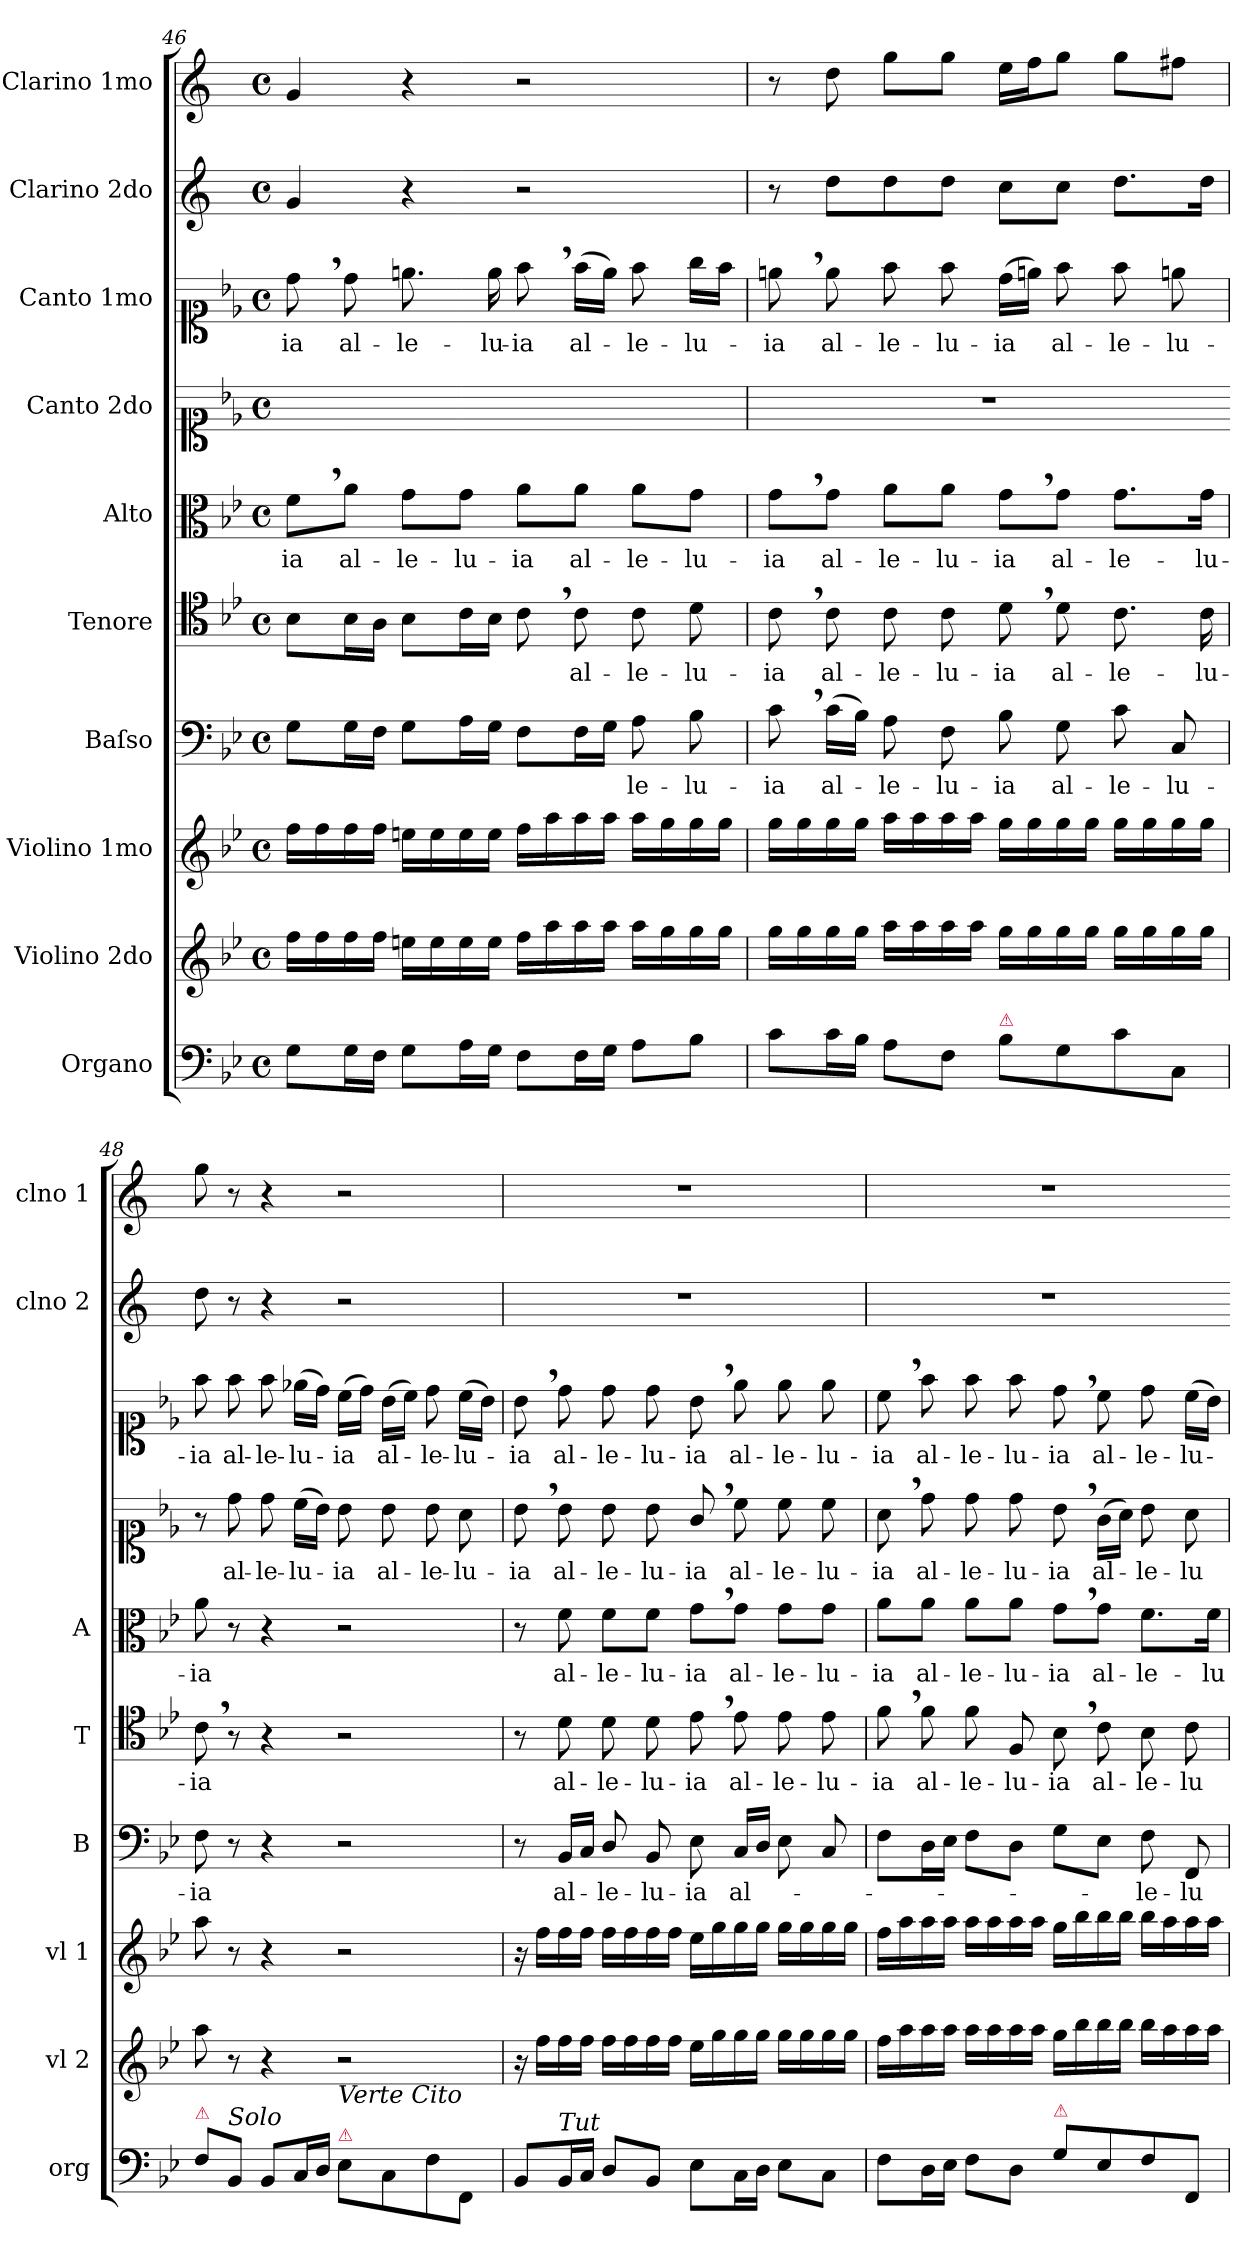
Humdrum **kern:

**kern	**kern	**kern	**kern	**text	**kern	**text	**kern	**text	**kern	**text	**kern	**text	**kern	**kern
*part10	*part9	*part8	*part7	*part7	*part6	*part6	*part5	*part5	*part4	*part4	*part3	*part3	*part2	*part1
*staff10	*staff9	*staff8	*staff7	*staff7	*staff6	*staff6	*staff5	*staff5	*staff4	*staff4	*staff3	*staff3	*staff2	*staff1
*I"Organo	*I"Violino 2do	*I"Violino 1mo	*I"Baſso	*	*I"Tenore	*	*I"Alto	*	*I"Canto 2do	*	*I"Canto 1mo	*	*I"Clarino 2do	*I"Clarino 1mo
*I'org	*I'vl 2	*I'vl 1	*I'B	*	*I'T	*	*I'A	*	*	*	*	*	*I'clno 2	*I'clno 1
*clefF4	*clefG2	*clefG2	*clefF4	*	*clefC4	*	*clefC3	*	*clefC1	*	*clefC1	*	*clefG2	*clefG2
*	*	*	*	*	*	*	*	*	*	*	*	*	*ITrd1c2	*ITrd1c2
*k[b-e-]	*k[b-e-]	*k[b-e-]	*k[b-e-]	*	*k[b-e-]	*	*k[b-e-]	*	*k[b-e-]	*	*k[b-e-]	*	*k[b-e-]	*k[b-e-]
*M4/4	*M4/4	*M4/4	*M4/4	*	*M4/4	*	*M4/4	*	*M4/4	*	*M4/4	*	*M4/4	*M4/4
*met(c)	*met(c)	*met(c)	*met(c)	*	*met(c)	*	*met(c)	*	*met(c)	*	*met(c)	*	*met(c)	*met(c)
=46	=46	=46	=46	=46	=46	=46	=46	=46	=46	=46	=46	=46	=46	=46
!	!	!	!	!	!	!	!	!LO:LY:i	!	!	!	!LO:LY:i	!	!
8G\L	16ff\LL	16ff\LL	8G\L	.	8B-\L	.	8f,\L	-ia	1ryy	.	8dd,\	-ia	4f/	4f/
.	16ff\	16ff\	.	.	.	.	.	.	.	.	.	.	.	.
!	!	!	!	!	!	!	!	!LO:LY:i	!	!	!	!LO:LY:i	!	!
16G\L	16ff\	16ff\	16G\L	.	16B-\L	.	8a\J	al-	.	.	8dd\	al-	.	.
16F\JJ	16ff\JJ	16ff\JJ	16F\JJ	.	16A\JJ	.	.	.	.	.	.	.	.	.
!	!	!	!	!	!	!	!	!LO:LY:i	!	!	!	!LO:LY:i	!	!
8G\L	16een\LL	16een\LL	8G\L	.	8B-\L	.	8g\L	-le-	.	.	8.een\	-le-	4r	4r
.	16ee\	16ee\	.	.	.	.	.	.	.	.	.	.	.	.
!	!	!	!	!	!	!	!	!LO:LY:i	!	!	!	!	!	!
16A\L	16ee\	16ee\	16A\L	.	16c\L	.	8g\J	-lu-	.	.	.	.	.	.
!	!	!	!	!	!	!	!	!	!	!	!	!LO:LY:i	!	!
16G\JJ	16ee\JJ	16ee\JJ	16G\JJ	.	16B-\JJ	.	.	.	.	.	16ee\	-lu-	.	.
!	!	!	!	!	!	!	!	!LO:LY:i	!	!	!	!LO:LY:i	!	!
8F\L	16ff\LL	16ff\LL	8F\L	.	8c,\	.	8a\L	-ia	.	.	8ff,\	-ia	2r	2r
.	16aa\	16aa\	.	.	.	.	.	.	.	.	.	.	.	.
!	!	!	!	!	!	!	!	!LO:LY:i	!	!	!	!	!	!
16F\L	16aa\	16aa\	16F\L	.	8c\	al-	8a\J	al-	.	.	(>16ff\LL	al-	.	.
16G\JJ	16aa\JJ	16aa\JJ	16G\JJ	.	.	.	.	.	.	.	16ee\JJ)	.	.	.
!	!	!	!	!	!	!	!	!LO:LY:i	!	!	!	!	!	!
8A\L	16aa\LL	16aa\LL	8A\	le-	8c\	-le-	8a\L	-le-	.	.	8ff\	-le-	.	.
.	16gg\	16gg\	.	.	.	.	.	.	.	.	.	.	.	.
!	!	!	!	!	!	!	!	!LO:LY:i	!	!	!	!	!	!
8B-\J	16gg\	16gg\	8B-\	-lu-	8d\	-lu-	8g\J	-lu-	.	.	16gg\LL	-lu-	.	.
.	16gg\JJ	16gg\JJ	.	.	.	.	.	.	.	.	16ff\JJ	.	.	.
=47	=47	=47	=47	=47	=47	=47	=47	=47	=47	=47	=47	=47	=47	=47
!	!	!	!	!	!	!	!	!LO:LY:i	!	!	!	!	!	!
8c\L	16gg\LL	16gg\LL	8c,\	-ia	8c,\	-ia	8g,\L	-ia	1r	.	8een,\	-ia	8r	8r
.	16gg\	16gg\	.	.	.	.	.	.	.	.	.	.	.	.
!	!	!	!	!	!	!	!	!LO:LY:i	!	!	!	!	!	!
16c\L	16gg\	16gg\	(>16c\LL	al-	8c\	al-	8g\J	al-	.	.	8ee\	al-	8cc\L	8cc\
16B-\JJ	16gg\JJ	16gg\JJ	16B-\JJ)	.	.	.	.	.	.	.	.	.	.	.
!	!	!	!	!	!	!	!	!LO:LY:i	!	!	!	!	!	!
8A\L	16aa\LL	16aa\LL	8A\	-le-	8c\	-le-	8a\L	-le-	.	.	8ff\	-le-	8cc\	8ff\L
.	16aa\	16aa\	.	.	.	.	.	.	.	.	.	.	.	.
!	!	!	!	!	!	!	!	!LO:LY:i	!	!	!	!	!	!
8F\J	16aa\	16aa\	8F\	-lu-	8c\	-lu-	8a\J	-lu-	.	.	8ff\	-lu-	8cc\J	8ff\J
.	16aa\JJ	16aa\JJ	.	.	.	.	.	.	.	.	.	.	.	.
!LO:TX:a:color=crimson:t=⚠	!	!	!	!	!	!	!	!	!	!	!	!	!	!
!	!	!	!	!	!	!	!	!LO:LY:i	!	!	!	!	!	!
8B-\L	16gg\LL	16gg\LL	8B-\	-ia	8d,\	-ia	8g,\L	-ia	.	.	(>16dd\LL	-ia	8b-\L	16dd\LL
.	16gg\	16gg\	.	.	.	.	.	.	.	.	16een\JJ)	.	.	16ee-\J
!	!	!	!	!LO:LY:i	!	!LO:LY:i	!	!LO:LY:i	!	!	!	!	!	!
8G\	16gg\	16gg\	8G\	al-	8d\	al-	8g\J	al-	.	.	8ff\	al-	8b-\J	8ff\J
.	16gg\JJ	16gg\JJ	.	.	.	.	.	.	.	.	.	.	.	.
!	!	!	!	!LO:LY:i	!	!LO:LY:i	!	!LO:LY:i	!	!	!	!	!	!
8c\	16gg\LL	16gg\LL	8c\	-le-	8.c\	-le-	8.g\L	-le-	.	.	8ff\	-le-	8.cc\L	8ff\L
.	16gg\	16gg\	.	.	.	.	.	.	.	.	.	.	.	.
!	!	!	!	!LO:LY:i	!	!	!	!	!	!	!	!	!	!
8C/J	16gg\	16gg\	8C/	-lu-	.	.	.	.	.	.	8een\	-lu-	.	8een\J
!	!	!	!	!	!	!LO:LY:i	!	!LO:LY:i	!	!	!	!	!	!
.	16gg\JJ	16gg\JJ	.	.	16c\	-lu-	16g\Jk	-lu-	.	.	.	.	16cc\Jk	.
=48	=48	=48	=48	=48	=48	=48	=48	=48	=48-	=48	=48	=48	=48	=48
!LO:TX:a:color=crimson:t=⚠	!	!	!	!	!	!	!	!	!	!	!	!	!	!
!	!	!	!	!LO:LY:i	!	!LO:LY:i	!	!LO:LY:i	!	!	!	!	!	!
8F\L	8aa\	8aa\	8F\	-ia	8c,\	-ia	8a\	-ia	8r	.	8ff\	-ia	8cc\	8ff\
!LO:TX:a:i:t=Solo	!	!	!	!	!	!	!	!	!	!	!	!	!	!
8BB-/J	8r	8r	8r	.	8r	.	8r	.	8dd\	al-	8ff\	al-	8r	8r
8BB-/L	4r	4r	4r	.	4r	.	4r	.	8dd\	-le-	8ff\	-le-	4r	4r
16C/L	.	.	.	.	.	.	.	.	(>16cc\LL	-lu-	(>16ee-X\LL	-lu-	.	.
16D/JJ	.	.	.	.	.	.	.	.	16b-\JJ)	.	16dd\JJ)	.	.	.
!	!LO:TX:b:i:t=Verte Cito	!	!	!	!	!	!	!	!	!	!	!	!	!
!LO:TX:a:color=crimson:t=⚠	!	!	!	!	!	!	!	!	!	!	!	!	!	!
8E-\L	2r	2r	2r	.	2r	.	2r	.	8b-\	-ia	(>16cc\LL	ia	2r	2r
.	.	.	.	.	.	.	.	.	.	.	16dd\JJ)	.	.	.
!	!	!	!	!	!	!	!	!	!	!LO:LY:i	!	!	!	!
8C\	.	.	.	.	.	.	.	.	8b-\	al-	(>16b-\LL	al-	.	.
.	.	.	.	.	.	.	.	.	.	.	16cc\JJ)	.	.	.
!	!	!	!	!	!	!	!	!	!	!LO:LY:i	!	!	!	!
8F\	.	.	.	.	.	.	.	.	8b-\	-le-	8dd\	-le-	.	.
!	!	!	!	!	!	!	!	!	!	!LO:LY:i	!	!	!	!
8FF/J	.	.	.	.	.	.	.	.	8a\	-lu-	(>16cc\LL	-lu-	.	.
.	.	.	.	.	.	.	.	.	.	.	16b-\JJ)	.	.	.
=49	=49	=49	=49	=49	=49	=49	=49	=49	=49	=49	=49	=49	=49	=49
!	!	!	!	!	!	!	!	!	!	!LO:LY:i	!	!	!	!
8BB-/L	16r	16r	8r	.	8r	.	8r	.	8b-,\	-ia	8b-,\	-ia	1r	1r
.	16ff\LL	16ff\LL	.	.	.	.	.	.	.	.	.	.	.	.
!LO:TX:a:i:t=Tut	!	!	!	!	!	!	!	!	!	!	!	!	!	!
!	!	!	!	!	!	!LO:LY:i	!	!LO:LY:i	!	!	!	!LO:LY:i	!	!
16BB-/L	16ff\	16ff\	16BB-/LL	al-	8d\	al-	8f\	al-	8b-\	al-	8dd\	al-	.	.
16C/JJ	16ff\JJ	16ff\JJ	16C/JJ	.	.	.	.	.	.	.	.	.	.	.
!	!	!	!	!	!	!LO:LY:i	!	!LO:LY:i	!	!	!	!LO:LY:i	!	!
8D/L	16ff\LL	16ff\LL	8D/	-le-	8d\	-le-	8f\L	-le-	8b-\	-le-	8dd\	-le-	.	.
.	16ff\	16ff\	.	.	.	.	.	.	.	.	.	.	.	.
!	!	!	!	!	!	!LO:LY:i	!	!LO:LY:i	!	!	!	!LO:LY:i	!	!
8BB-/J	16ff\	16ff\	8BB-/	-lu-	8d\	-lu-	8f\J	-lu-	8b-\	-lu-	8dd\	-lu-	.	.
.	16ff\JJ	16ff\JJ	.	.	.	.	.	.	.	.	.	.	.	.
!	!	!	!	!	!	!LO:LY:i	!	!LO:LY:i	!	!	!	!LO:LY:i	!	!
8E-\L	16ee-\LL	16ee-\LL	8E-\	-ia	8e-,\	-ia	8g,\L	-ia	8g,/	-ia	8b-,\	-ia	.	.
.	16gg\	16gg\	.	.	.	.	.	.	.	.	.	.	.	.
!	!	!	!	!	!	!LO:LY:i	!	!	!	!	!	!	!	!
16C\L	16gg\	16gg\	16C/LL	al-	8e-\	al-	8g\J	al-	8cc\	al-	8ee-\	al-	.	.
16D\JJ	16gg\JJ	16gg\JJ	16D/JJ	.	.	.	.	.	.	.	.	.	.	.
!	!	!	!	!	!	!LO:LY:i	!	!	!	!	!	!	!	!
8E-\L	16gg\LL	16gg\LL	8E-\	.	8e-\	-le-	8g\L	-le-	8cc\	-le-	8ee-\	-le-	.	.
.	16gg\	16gg\	.	.	.	.	.	.	.	.	.	.	.	.
!	!	!	!	!	!	!LO:LY:i	!	!	!	!	!	!	!	!
8C\J	16gg\	16gg\	8C/	.	8e-\	-lu-	8g\J	-lu-	8cc\	-lu-	8ee-\	-lu-	.	.
.	16gg\JJ	16gg\JJ	.	.	.	.	.	.	.	.	.	.	.	.
=50	=50	=50	=50	=50	=50	=50	=50	=50	=50	=50	=50	=50	=50	=50
!	!	!	!	!	!	!LO:LY:i	!	!	!	!	!	!	!	!
8F\L	16ff\LL	16ff\LL	8F\L	.	8f,\	-ia	8a\L	-ia	8a,\	-ia	8cc,\	-ia	1r	1r
.	16aa\	16aa\	.	.	.	.	.	.	.	.	.	.	.	.
!	!	!	!	!	!	!LO:LY:i	!	!LO:LY:i	!	!	!	!	!	!
16D\L	16aa\	16aa\	16D\L	.	8f\	al-	8a\J	al-	8dd\	al-	8ff\	al-	.	.
16E-\JJ	16aa\JJ	16aa\JJ	16E-\JJ	.	.	.	.	.	.	.	.	.	.	.
!	!	!	!	!	!	!LO:LY:i	!	!LO:LY:i	!	!	!	!	!	!
8F\L	16aa\LL	16aa\LL	8F\L	.	8f\	-le-	8a\L	-le-	8dd\	-le-	8ff\	-le-	.	.
.	16aa\	16aa\	.	.	.	.	.	.	.	.	.	.	.	.
!	!	!	!	!	!	!LO:LY:i	!	!LO:LY:i	!	!	!	!	!	!
8D\J	16aa\	16aa\	8D\J	.	8F/	-lu-	8a\J	-lu-	8dd\	-lu-	8ff\	-lu-	.	.
.	16aa\JJ	16aa\JJ	.	.	.	.	.	.	.	.	.	.	.	.
!LO:TX:a:color=crimson:t=⚠	!	!	!	!	!	!	!	!	!	!	!	!	!	!
!	!	!	!	!	!	!LO:LY:i	!	!LO:LY:i	!	!	!	!	!	!
8G\L	16gg\LL	16gg\LL	8G\L	.	8B-,\	-ia	8g,\L	-ia	8b-,\	-ia	8dd,\	-ia	.	.
.	16bb-\	16bb-\	.	.	.	.	.	.	.	.	.	.	.	.
!	!	!	!	!	!	!LO:LY:i	!	!LO:LY:i	!	!	!	!LO:LY:i	!	!
8E-\	16bb-\	16bb-\	8E-\J	.	8c\	al-	8g\J	al-	(>16g\LL	al-	8cc\	al-	.	.
.	16bb-\JJ	16bb-\JJ	.	.	.	.	.	.	16a\JJ)	.	.	.	.	.
!	!	!	!	!	!	!LO:LY:i	!	!LO:LY:i	!	!	!	!LO:LY:i	!	!
8F/	16bb-\LL	16bb-\LL	8F\	-le-	8B-\	-le-	8.f\L	-le-	8b-\	-le-	8dd\	-le-	.	.
.	16aa\	16aa\	.	.	.	.	.	.	.	.	.	.	.	.
!	!	!	!	!	!	!LO:LY:i	!	!	!	!	!	!LO:LY:i	!	!
8FF/J	16aa\	16aa\	8FF/	-lu-	8c\	-lu-	.	.	8a\	-lu-	(>16cc\LL	-lu-	.	.
!	!	!	!	!	!	!	!	!LO:LY:i	!	!	!	!	!	!
.	16aa\JJ	16aa\JJ	.	.	.	.	16f\Jk	-lu-	.	.	16b-\JJ)	.	.	.
=	=	=	=	=-	=	=-	=	=-	=	=-	=	=-	=-	=-
*-	*-	*-	*-	*-	*-	*-	*-	*-	*-	*-	*-	*-	*-	*-
